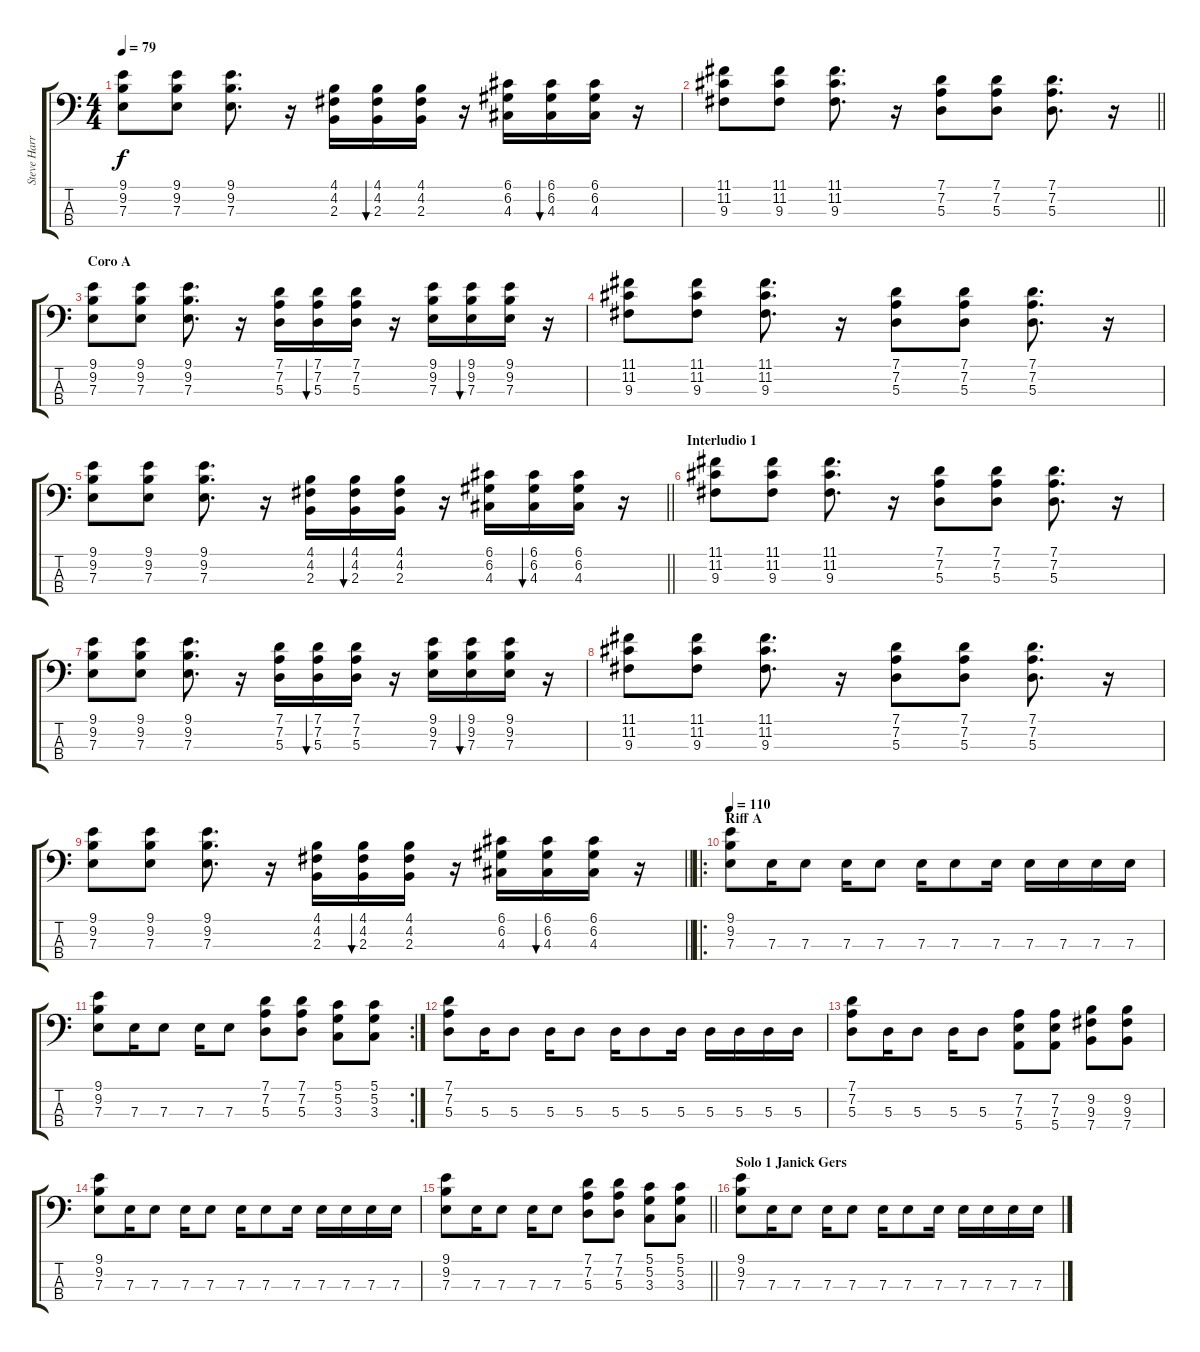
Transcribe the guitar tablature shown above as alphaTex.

\track ("Steve Harris" "Steve Harr") {instrument electricbassfinger}
\staff {score tabs}
\tuning (G2 D2 A1 E1) {hide}
\ts (4 4)
\tempo 79
\clef f4
\ks c
(9.1 9.2 7.3).8{dy f} (9.1 9.2 7.3).8 (9.1 9.2 7.3).8{d} r.16 (4.1 4.2 2.3).16 (4.1 4.2 2.3).16{bu 30} (4.1 4.2 2.3).16 r.16 (6.1 6.2 4.3).16 (6.1 6.2 4.3).16{bu 30} (6.1 6.2 4.3).16 r.16 |
\barLineRight lightlight
(11.1 11.2 9.3).8 (11.1 11.2 9.3).8 (11.1 11.2 9.3).8{d} r.16 (7.1 7.2 5.3).8 (7.1 7.2 5.3).8 (7.1 7.2 5.3).8{d} r.16 |
\section ("" "Coro A")
(9.1 9.2 7.3).8 (9.1 9.2 7.3).8 (9.1 9.2 7.3).8{d} r.16 (7.1 7.2 5.3).16 (7.1 7.2 5.3).16{bu 30} (7.1 7.2 5.3).16 r.16 (9.1 9.2 7.3).16 (9.1 9.2 7.3).16{bu 30} (9.1 9.2 7.3).16 r.16 |
(11.1 11.2 9.3).8 (11.1 11.2 9.3).8 (11.1 11.2 9.3).8{d} r.16 (7.1 7.2 5.3).8 (7.1 7.2 5.3).8 (7.1 7.2 5.3).8{d} r.16 |
\barLineRight lightlight
(9.1 9.2 7.3).8 (9.1 9.2 7.3).8 (9.1 9.2 7.3).8{d} r.16 (4.1 4.2 2.3).16 (4.1 4.2 2.3).16{bu 30} (4.1 4.2 2.3).16 r.16 (6.1 6.2 4.3).16 (6.1 6.2 4.3).16{bu 30} (6.1 6.2 4.3).16 r.16 |
\section ("" "Interludio 1")
(11.1 11.2 9.3).8 (11.1 11.2 9.3).8 (11.1 11.2 9.3).8{d} r.16 (7.1 7.2 5.3).8 (7.1 7.2 5.3).8 (7.1 7.2 5.3).8{d} r.16 |
(9.1 9.2 7.3).8 (9.1 9.2 7.3).8 (9.1 9.2 7.3).8{d} r.16 (7.1 7.2 5.3).16 (7.1 7.2 5.3).16{bu 30} (7.1 7.2 5.3).16 r.16 (9.1 9.2 7.3).16 (9.1 9.2 7.3).16{bu 30} (9.1 9.2 7.3).16 r.16 |
(11.1 11.2 9.3).8 (11.1 11.2 9.3).8 (11.1 11.2 9.3).8{d} r.16 (7.1 7.2 5.3).8 (7.1 7.2 5.3).8 (7.1 7.2 5.3).8{d} r.16 |
\barLineRight lightlight
(9.1 9.2 7.3).8 (9.1 9.2 7.3).8 (9.1 9.2 7.3).8{d} r.16 (4.1 4.2 2.3).16 (4.1 4.2 2.3).16{bu 30} (4.1 4.2 2.3).16 r.16 (6.1 6.2 4.3).16 (6.1 6.2 4.3).16{bu 30} (6.1 6.2 4.3).16 r.16 |
\ro
\section ("" "Riff A")
\tempo 110
(9.1 9.2 7.3).8 7.3.16 7.3.8 7.3.16 7.3.8 7.3.16 7.3.8 7.3.16 7.3.16 7.3.16 7.3.16 7.3.16 |
\rc 2
(9.1 9.2 7.3).8 7.3.16 7.3.8 7.3.16 7.3.8 (7.1 7.2 5.3).8 (7.1 7.2 5.3).8 (5.1 5.2 3.3).8 (5.1 5.2 3.3).8 |
(7.1 7.2 5.3).8 5.3.16 5.3.8 5.3.16 5.3.8 5.3.16 5.3.8 5.3.16 5.3.16 5.3.16 5.3.16 5.3.16 |
(7.1 7.2 5.3).8 5.3.16 5.3.8 5.3.16 5.3.8 (7.2 7.3 5.4).8 (7.2 7.3 5.4).8 (9.2 9.3 7.4).8 (9.2 9.3 7.4).8 |
(9.1 9.2 7.3).8 7.3.16 7.3.8 7.3.16 7.3.8 7.3.16 7.3.8 7.3.16 7.3.16 7.3.16 7.3.16 7.3.16 |
\barLineRight lightlight
(9.1 9.2 7.3).8 7.3.16 7.3.8 7.3.16 7.3.8 (7.1 7.2 5.3).8 (7.1 7.2 5.3).8 (5.1 5.2 3.3).8 (5.1 5.2 3.3).8 |
\section ("" "Solo 1 Janick Gers")
(9.1 9.2 7.3).8 7.3.16 7.3.8 7.3.16 7.3.8 7.3.16 7.3.8 7.3.16 7.3.16 7.3.16 7.3.16 7.3.16
